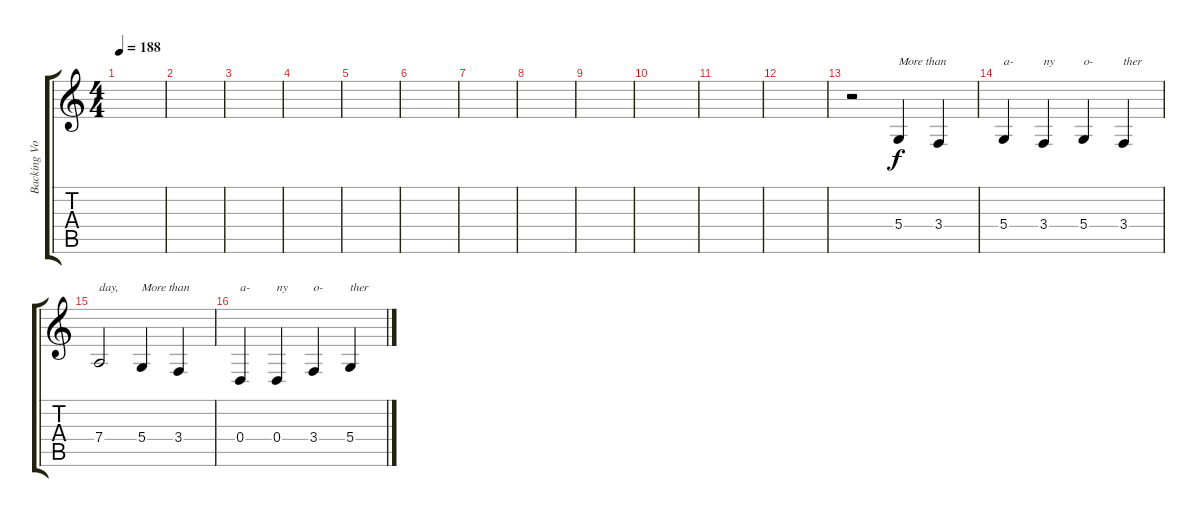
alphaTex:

\track ("Backing Vocals" "Backing Vo") {instrument cello}
\staff {score tabs}
\tuning (E4 B3 G3 D3 A2 D2) {hide}
\ts (4 4)
\tempo 188
\clef g2
\ks c
|
|
|
|
|
|
|
|
|
|
|
|
r.2 5.4.4{txt "More than"} 3.4.4 |
5.4.4{txt "a-"} 3.4.4{txt "ny"} 5.4.4{txt "o-"} 3.4.4{txt "ther"} |
7.4.2{txt "day,"} 5.4.4{txt "More than"} 3.4.4 |
0.4.4{txt "a-"} 0.4.4{txt "ny"} 3.4.4{txt "o-"} 5.4.4{txt "ther"}
